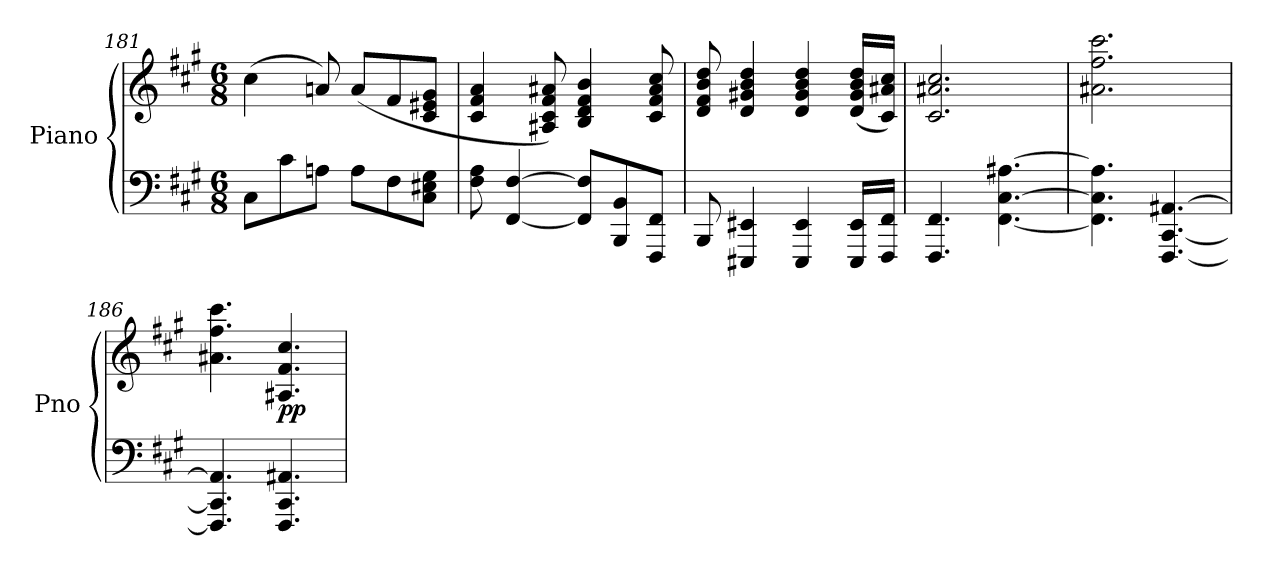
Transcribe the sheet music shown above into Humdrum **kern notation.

**kern	**kern	**dynam
*part1	*part1	*part1
*staff2	*staff1	*staff1/2
*I"Piano	*	*
*I'Pno	*	*
!!LO:LB:g=z
*clefF4	*clefG2	*
*k[f#c#g#]	*k[f#c#g#]	*
*A:	*A:	*
*M6/8	*M6/8	*
=181	=181	=181
8C#\L	(>4cc#\	.
8c#\	.	.
8An\J	8an/)	.
8A\L	(<8a/L	.
8F#\	8f#/	.
8C#\ 8E#X\ 8G#\J	8c#/ 8e#X/ 8g#/J	.
=182	=182	=182
8F#\ 8A\	4c#/ 4f#/ 4a/	.
[4FF#/ [4F#/	.	.
.	8A#X/ 8c#/ 8f#/ 8a#X/)	.
8FF#/] 8F#/]L	4B/ 4d/ 4f#/ 4b/	.
8BBB/ 8BB/	.	.
8FFF#/ 8FF#/J	8c#/ 8f#/ 8a#/ 8cc#/	.
=183	=183	=183
8BBB/	8d/ 8f#/ 8b/ 8dd/	.
4EEE#X/ 4EE#X/	4d/ 4g#X/ 4b/ 4dd/	.
4EEE#/ 4EE#/	4d/ 4g#/ 4b/ 4dd/	.
16EEE#/ 16EE#/LL	(<16d/ 16g#/ 16b/ 16dd/LL	.
16FFF#/ 16FF#/JJ	16c#/ 16a#X/ 16cc#/JJ)	.
=184	=184	=184
4.FFF#/ 4.FF#/	2.c#/ 2.a#X/ 2.cc#/	.
[4.FF#\ [4.C#\ [4.A#X\	.	.
=185	=185	=185
4.FF#\] 4.C#\] 4.A#\]	2.a#X\ 2.ff#\ 2.ccc#\	.
[4.FFF#/ [4.CC#/ [4.AA#X/	.	.
=186	=186	=186
4.FFF#/] 4.CC#/] 4.AA#/]	4.a#X\ 4.ff#\ 4.ccc#\	.
!	!	!LO:DY:b
4.FFF#/ 4.CC#/ 4.AA#X/	4.A#X/ 4.f#/ 4.cc#/	pp
=	=	=
*-	*-	*-
